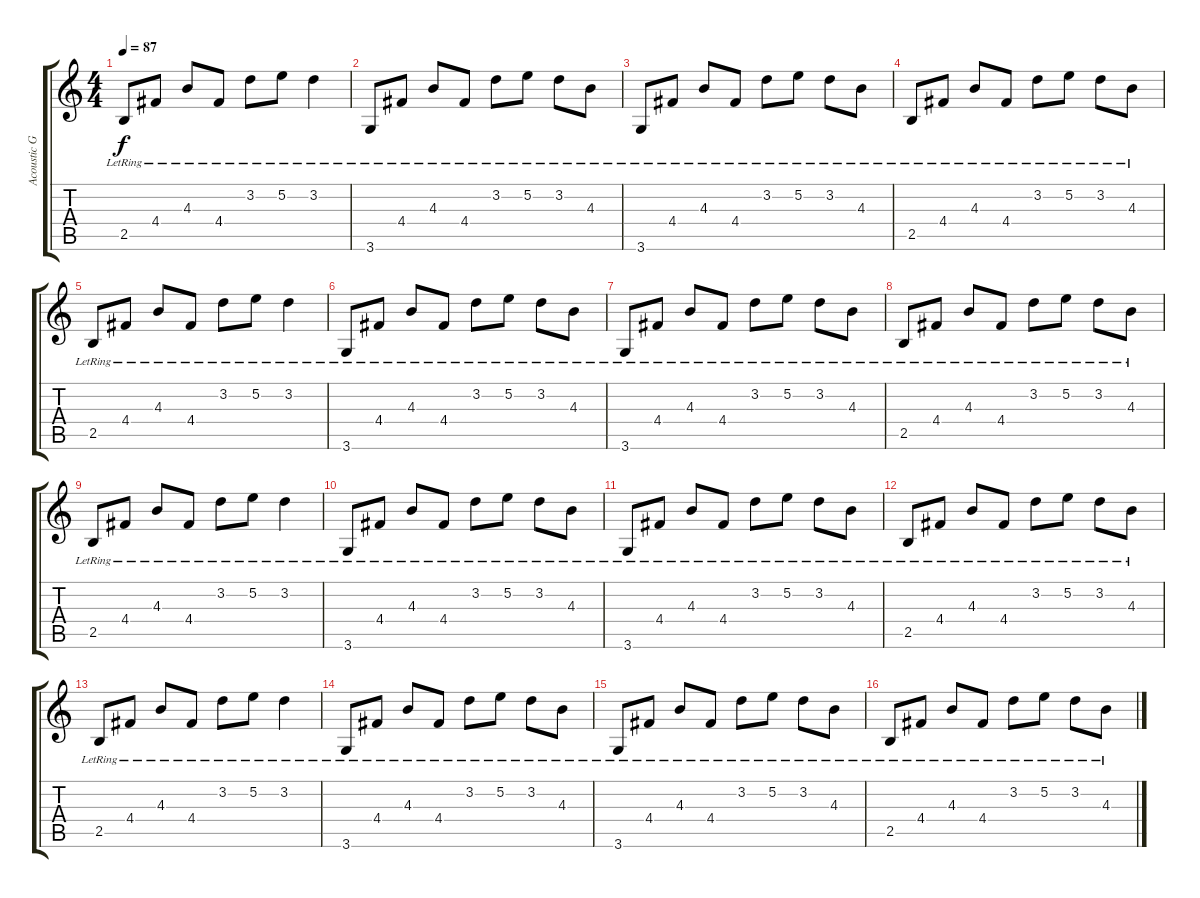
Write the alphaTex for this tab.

\track ("Acoustic Guitar" "Acoustic G") {instrument acousticguitarnylon}
\staff {score tabs}
\tuning (E4 B3 G3 D3 A2 E2) {hide}
\ts (4 4)
\tempo 87
\clef g2
\ks c
2.5{lr}.8{dy f} 4.4{lr}.8 4.3{lr}.8 4.4{lr}.8 3.2{lr}.8 5.2{lr}.8 3.2{lr}.4 |
3.6{lr}.8 4.4{lr}.8 4.3{lr}.8 4.4{lr}.8 3.2{lr}.8 5.2{lr}.8 3.2{lr}.8 4.3{lr}.8 |
3.6{lr}.8 4.4{lr}.8 4.3{lr}.8 4.4{lr}.8 3.2{lr}.8 5.2{lr}.8 3.2{lr}.8 4.3{lr}.8 |
2.5{lr}.8 4.4{lr}.8 4.3{lr}.8 4.4{lr}.8 3.2{lr}.8 5.2{lr}.8 3.2{lr}.8 4.3{lr}.8 |
2.5{lr}.8 4.4{lr}.8 4.3{lr}.8 4.4{lr}.8 3.2{lr}.8 5.2{lr}.8 3.2{lr}.4 |
3.6{lr}.8 4.4{lr}.8 4.3{lr}.8 4.4{lr}.8 3.2{lr}.8 5.2{lr}.8 3.2{lr}.8 4.3{lr}.8 |
3.6{lr}.8 4.4{lr}.8 4.3{lr}.8 4.4{lr}.8 3.2{lr}.8 5.2{lr}.8 3.2{lr}.8 4.3{lr}.8 |
2.5{lr}.8 4.4{lr}.8 4.3{lr}.8 4.4{lr}.8 3.2{lr}.8 5.2{lr}.8 3.2{lr}.8 4.3{lr}.8 |
2.5{lr}.8 4.4{lr}.8 4.3{lr}.8 4.4{lr}.8 3.2{lr}.8 5.2{lr}.8 3.2{lr}.4 |
3.6{lr}.8 4.4{lr}.8 4.3{lr}.8 4.4{lr}.8 3.2{lr}.8 5.2{lr}.8 3.2{lr}.8 4.3{lr}.8 |
3.6{lr}.8 4.4{lr}.8 4.3{lr}.8 4.4{lr}.8 3.2{lr}.8 5.2{lr}.8 3.2{lr}.8 4.3{lr}.8 |
2.5{lr}.8 4.4{lr}.8 4.3{lr}.8 4.4{lr}.8 3.2{lr}.8 5.2{lr}.8 3.2{lr}.8 4.3{lr}.8 |
2.5{lr}.8 4.4{lr}.8 4.3{lr}.8 4.4{lr}.8 3.2{lr}.8 5.2{lr}.8 3.2{lr}.4 |
3.6{lr}.8 4.4{lr}.8 4.3{lr}.8 4.4{lr}.8 3.2{lr}.8 5.2{lr}.8 3.2{lr}.8 4.3{lr}.8 |
3.6{lr}.8 4.4{lr}.8 4.3{lr}.8 4.4{lr}.8 3.2{lr}.8 5.2{lr}.8 3.2{lr}.8 4.3{lr}.8 |
2.5{lr}.8 4.4{lr}.8 4.3{lr}.8 4.4{lr}.8 3.2{lr}.8 5.2{lr}.8 3.2{lr}.8 4.3{lr}.8
